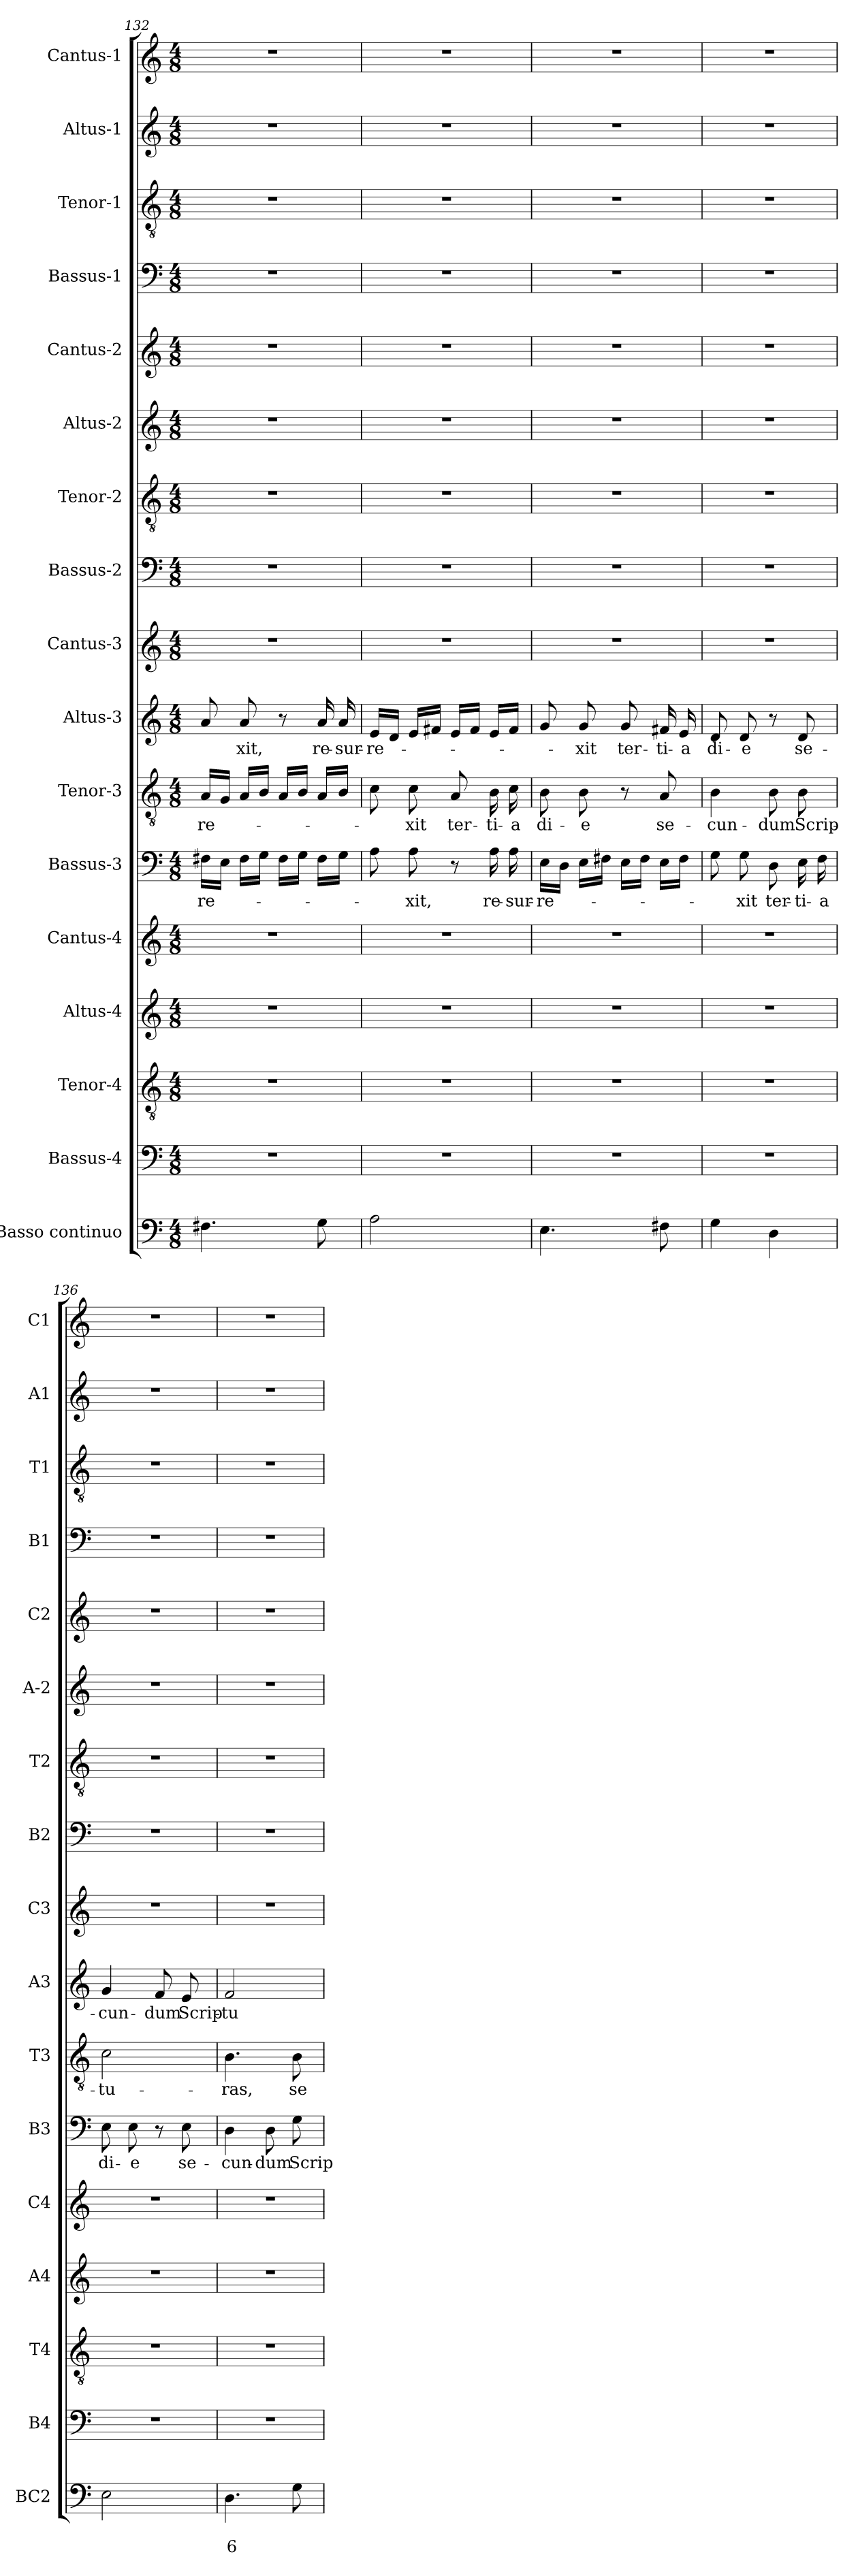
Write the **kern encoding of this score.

**kern	**text	**text	**kern	**kern	**kern	**kern	**kern	**text	**kern	**text	**kern	**text	**kern	**kern	**kern	**kern	**kern	**kern	**kern	**kern	**kern
*part17	*part17	*part17	*part16	*part15	*part14	*part13	*part12	*part12	*part11	*part11	*part10	*part10	*part9	*part8	*part7	*part6	*part5	*part4	*part3	*part2	*part1
*staff17	*staff17	*staff17	*staff16	*staff15	*staff14	*staff13	*staff12	*staff12	*staff11	*staff11	*staff10	*staff10	*staff9	*staff8	*staff7	*staff6	*staff5	*staff4	*staff3	*staff2	*staff1
*I"Basso continuo	*	*	*I"Bassus-4	*I"Tenor-4	*I"Altus-4	*I"Cantus-4	*I"Bassus-3	*	*I"Tenor-3	*	*I"Altus-3	*	*I"Cantus-3	*I"Bassus-2	*I"Tenor-2	*I"Altus-2	*I"Cantus-2	*I"Bassus-1	*I"Tenor-1	*I"Altus-1	*I"Cantus-1
*I'BC2	*	*	*I'B4	*I'T4	*I'A4	*I'C4	*I'B3	*	*I'T3	*	*I'A3	*	*I'C3	*I'B2	*I'T2	*I'A-2	*I'C2	*I'B1	*I'T1	*I'A1	*I'C1
*clefF4	*	*	*clefF4	*clefGv2	*clefG2	*clefG2	*clefF4	*	*clefGv2	*	*clefG2	*	*clefG2	*clefF4	*clefGv2	*clefG2	*clefG2	*clefF4	*clefGv2	*clefG2	*clefG2
*k[]	*	*	*k[]	*k[]	*k[]	*k[]	*k[]	*	*k[]	*	*k[]	*	*k[]	*k[]	*k[]	*k[]	*k[]	*k[]	*k[]	*k[]	*k[]
*C:	*	*	*C:	*C:	*C:	*C:	*C:	*	*C:	*	*C:	*	*C:	*C:	*C:	*C:	*C:	*C:	*C:	*C:	*C:
*M4/8	*	*	*M4/8	*M4/8	*M4/8	*M4/8	*M4/8	*	*M4/8	*	*M4/8	*	*M4/8	*M4/8	*M4/8	*M4/8	*M4/8	*M4/8	*M4/8	*M4/8	*M4/8
=132	=132	=132	=132	=132	=132	=132	=132	=132	=132	=132	=132	=132	=132	=132	=132	=132	=132	=132	=132	=132	=132
!	!	!	!	!	!	!	!	!LO:LY:b	!	!LO:LY:b	!	!	!	!	!	!	!	!	!	!	!
4.F#X\	.	.	2r	2r	2r	2r	16F#X\LL	-re-	16A/LL	-re-	8a/	.	2r	2r	2r	2r	2r	2r	2r	2r	2r
.	.	.	.	.	.	.	16E\JJ	.	16G/JJ	.	.	.	.	.	.	.	.	.	.	.	.
!	!	!	!	!	!	!	!	!	!	!	!	!LO:LY:b	!	!	!	!	!	!	!	!	!
.	.	.	.	.	.	.	16F#\LL	.	16A/LL	.	8a/	-xit,	.	.	.	.	.	.	.	.	.
.	.	.	.	.	.	.	16G\JJ	.	16B/JJ	.	.	.	.	.	.	.	.	.	.	.	.
.	.	.	.	.	.	.	16F#\LL	.	16A/LL	.	8r	.	.	.	.	.	.	.	.	.	.
.	.	.	.	.	.	.	16G\JJ	.	16B/JJ	.	.	.	.	.	.	.	.	.	.	.	.
!	!	!	!	!	!	!	!	!	!	!	!	!LO:LY:b	!	!	!	!	!	!	!	!	!
8G\	.	.	.	.	.	.	16F#\LL	.	16A/LL	.	16a/	re-	.	.	.	.	.	.	.	.	.
!	!	!	!	!	!	!	!	!	!	!	!	!LO:LY:b	!	!	!	!	!	!	!	!	!
.	.	.	.	.	.	.	16G\JJ	.	16B/JJ	.	16a/	-sur-	.	.	.	.	.	.	.	.	.
=133	=133	=133	=133	=133	=133	=133	=133	=133	=133	=133	=133	=133	=133	=133	=133	=133	=133	=133	=133	=133	=133
!	!	!	!	!	!	!	!	!	!	!	!	!LO:LY:b	!	!	!	!	!	!	!	!	!
2A\	.	.	2r	2r	2r	2r	8A\	.	8c\	.	16e/LL	-re-	2r	2r	2r	2r	2r	2r	2r	2r	2r
.	.	.	.	.	.	.	.	.	.	.	16d/JJ	.	.	.	.	.	.	.	.	.	.
!	!	!	!	!	!	!	!	!LO:LY:b	!	!LO:LY:b	!	!	!	!	!	!	!	!	!	!	!
.	.	.	.	.	.	.	8A\	-xit,	8c\	-xit	16e/LL	.	.	.	.	.	.	.	.	.	.
.	.	.	.	.	.	.	.	.	.	.	16f#X/JJ	.	.	.	.	.	.	.	.	.	.
!	!	!	!	!	!	!	!	!	!	!LO:LY:b	!	!	!	!	!	!	!	!	!	!	!
.	.	.	.	.	.	.	8r	.	8A/	ter-	16e/LL	.	.	.	.	.	.	.	.	.	.
.	.	.	.	.	.	.	.	.	.	.	16f#/JJ	.	.	.	.	.	.	.	.	.	.
!	!	!	!	!	!	!	!	!LO:LY:b	!	!LO:LY:b	!	!	!	!	!	!	!	!	!	!	!
.	.	.	.	.	.	.	16A\	re-	16B\	-ti-	16e/LL	.	.	.	.	.	.	.	.	.	.
!	!	!	!	!	!	!	!	!LO:LY:b	!	!LO:LY:b	!	!	!	!	!	!	!	!	!	!	!
.	.	.	.	.	.	.	16A\	-sur-	16c\	-a	16f#/JJ	.	.	.	.	.	.	.	.	.	.
!!LO:PB:g=z
=134	=134	=134	=134	=134	=134	=134	=134	=134	=134	=134	=134	=134	=134	=134	=134	=134	=134	=134	=134	=134	=134
!	!	!	!	!	!	!	!	!LO:LY:b	!	!LO:LY:b	!	!	!	!	!	!	!	!	!	!	!
4.E\	.	.	2r	2r	2r	2r	16E\LL	-re-	8B\	di-	8g/	.	2r	2r	2r	2r	2r	2r	2r	2r	2r
.	.	.	.	.	.	.	16D\JJ	.	.	.	.	.	.	.	.	.	.	.	.	.	.
!	!	!	!	!	!	!	!	!	!	!LO:LY:b	!	!LO:LY:b	!	!	!	!	!	!	!	!	!
.	.	.	.	.	.	.	16E\LL	.	8B\	-e	8g/	-xit	.	.	.	.	.	.	.	.	.
.	.	.	.	.	.	.	16F#X\JJ	.	.	.	.	.	.	.	.	.	.	.	.	.	.
!	!	!	!	!	!	!	!	!	!	!	!	!LO:LY:b	!	!	!	!	!	!	!	!	!
.	.	.	.	.	.	.	16E\LL	.	8r	.	8g/	ter-	.	.	.	.	.	.	.	.	.
.	.	.	.	.	.	.	16F#\JJ	.	.	.	.	.	.	.	.	.	.	.	.	.	.
!	!	!	!	!	!	!	!	!	!	!LO:LY:b	!	!LO:LY:b	!	!	!	!	!	!	!	!	!
8F#X\	.	.	.	.	.	.	16E\LL	.	8A/	se-	16f#X/	-ti-	.	.	.	.	.	.	.	.	.
!	!	!	!	!	!	!	!	!	!	!	!	!LO:LY:b	!	!	!	!	!	!	!	!	!
.	.	.	.	.	.	.	16F#\JJ	.	.	.	16e/	-a	.	.	.	.	.	.	.	.	.
=135	=135	=135	=135	=135	=135	=135	=135	=135	=135	=135	=135	=135	=135	=135	=135	=135	=135	=135	=135	=135	=135
!	!	!	!	!	!	!	!	!	!	!LO:LY:b	!	!LO:LY:b	!	!	!	!	!	!	!	!	!
4G\	.	.	2r	2r	2r	2r	8G\	.	4B\	-cun-	8d/	di-	2r	2r	2r	2r	2r	2r	2r	2r	2r
!	!	!	!	!	!	!	!	!LO:LY:b	!	!	!	!LO:LY:b	!	!	!	!	!	!	!	!	!
.	.	.	.	.	.	.	8G\	-xit	.	.	8d/	-e	.	.	.	.	.	.	.	.	.
!	!	!	!	!	!	!	!	!LO:LY:b	!	!LO:LY:b	!	!	!	!	!	!	!	!	!	!	!
4D\	.	.	.	.	.	.	8D\	ter-	8B\	-dum	8r	.	.	.	.	.	.	.	.	.	.
!	!	!	!	!	!	!	!	!LO:LY:b	!	!LO:LY:b	!	!LO:LY:b	!	!	!	!	!	!	!	!	!
.	.	.	.	.	.	.	16E\	-ti-	8B\	Scrip-	8d/	se-	.	.	.	.	.	.	.	.	.
!	!	!	!	!	!	!	!	!LO:LY:b	!	!	!	!	!	!	!	!	!	!	!	!	!
.	.	.	.	.	.	.	16F\	-a	.	.	.	.	.	.	.	.	.	.	.	.	.
=136	=136	=136	=136	=136	=136	=136	=136	=136	=136	=136	=136	=136	=136	=136	=136	=136	=136	=136	=136	=136	=136
!	!	!	!	!	!	!	!	!LO:LY:b	!	!LO:LY:b	!	!LO:LY:b	!	!	!	!	!	!	!	!	!
2E\	.	.	2r	2r	2r	2r	8E\	di-	2c\	-tu-	4g/	-cun-	2r	2r	2r	2r	2r	2r	2r	2r	2r
!	!	!	!	!	!	!	!	!LO:LY:b	!	!	!	!	!	!	!	!	!	!	!	!	!
.	.	.	.	.	.	.	8E\	-e	.	.	.	.	.	.	.	.	.	.	.	.	.
!	!	!	!	!	!	!	!	!	!	!	!	!LO:LY:b	!	!	!	!	!	!	!	!	!
.	.	.	.	.	.	.	8r	.	.	.	8f/	-dum	.	.	.	.	.	.	.	.	.
!	!	!	!	!	!	!	!	!LO:LY:b	!	!	!	!LO:LY:b	!	!	!	!	!	!	!	!	!
.	.	.	.	.	.	.	8E\	se-	.	.	8e/	Scrip-	.	.	.	.	.	.	.	.	.
=137	=137	=137	=137	=137	=137	=137	=137	=137	=137	=137	=137	=137	=137	=137	=137	=137	=137	=137	=137	=137	=137
!	!	!LO:LY:b	!	!	!	!	!	!LO:LY:b	!	!LO:LY:b	!	!LO:LY:b	!	!	!	!	!	!	!	!	!
4.D\	.	6	2r	2r	2r	2r	4D\	-cun-	4.B\	-ras,	2f/	-tu-	2r	2r	2r	2r	2r	2r	2r	2r	2r
!	!	!	!	!	!	!	!	!LO:LY:b	!	!	!	!	!	!	!	!	!	!	!	!	!
.	.	.	.	.	.	.	8D\	-dum	.	.	.	.	.	.	.	.	.	.	.	.	.
!	!	!	!	!	!	!	!	!LO:LY:b	!	!LO:LY:b	!	!	!	!	!	!	!	!	!	!	!
8G\	.	.	.	.	.	.	8G\	Scrip-	8B\	se-	.	.	.	.	.	.	.	.	.	.	.
=	=	=	=	=	=	=	=	=	=	=	=	=	=	=	=	=	=	=	=	=	=
*-	*-	*-	*-	*-	*-	*-	*-	*-	*-	*-	*-	*-	*-	*-	*-	*-	*-	*-	*-	*-	*-
